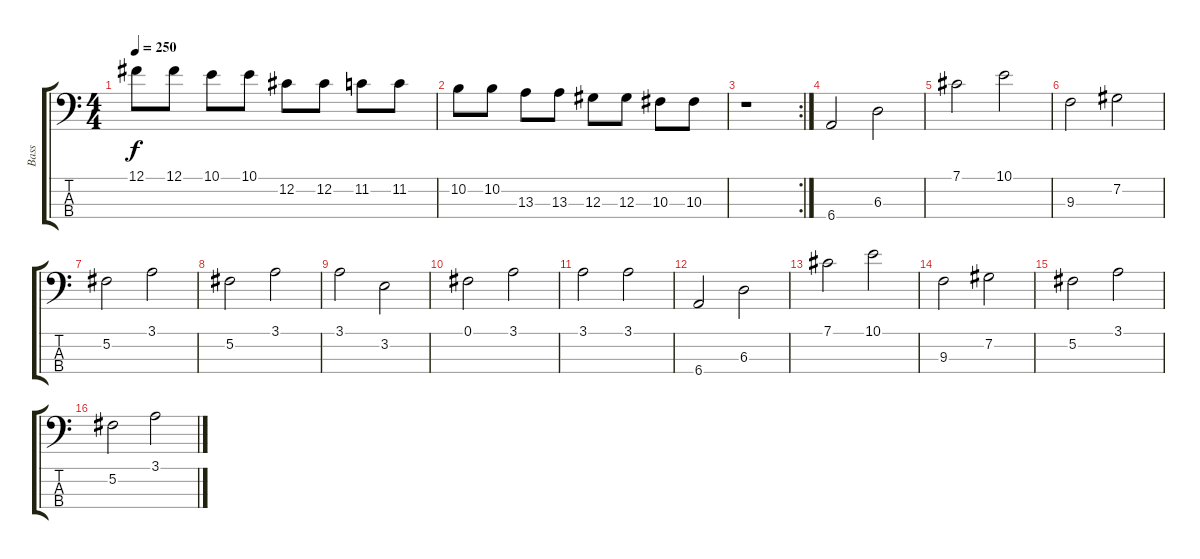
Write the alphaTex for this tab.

\track ("Bass" "Bass") {instrument electricbasspick}
\staff {score tabs}
\tuning (Gb2 Db2 Ab1 Eb1) {hide}
\ts (4 4)
\tempo 250
\clef f4
\ks c
12.1.8{dy f} 12.1.8 10.1.8 10.1.8 12.2.8 12.2.8 11.2.8 11.2.8 |
10.2.8 10.2.8 13.3.8 13.3.8 12.3.8 12.3.8 10.3.8 10.3.8 |
\rc 2
r.1 |
6.4.2 6.3.2 |
7.1.2 10.1.2 |
9.3.2 7.2.2 |
5.2.2 3.1.2 |
5.2.2 3.1.2 |
3.1.2 3.2.2 |
0.1.2 3.1.2 |
3.1.2 3.1.2 |
6.4.2 6.3.2 |
7.1.2 10.1.2 |
9.3.2 7.2.2 |
5.2.2 3.1.2 |
5.2.2 3.1.2
